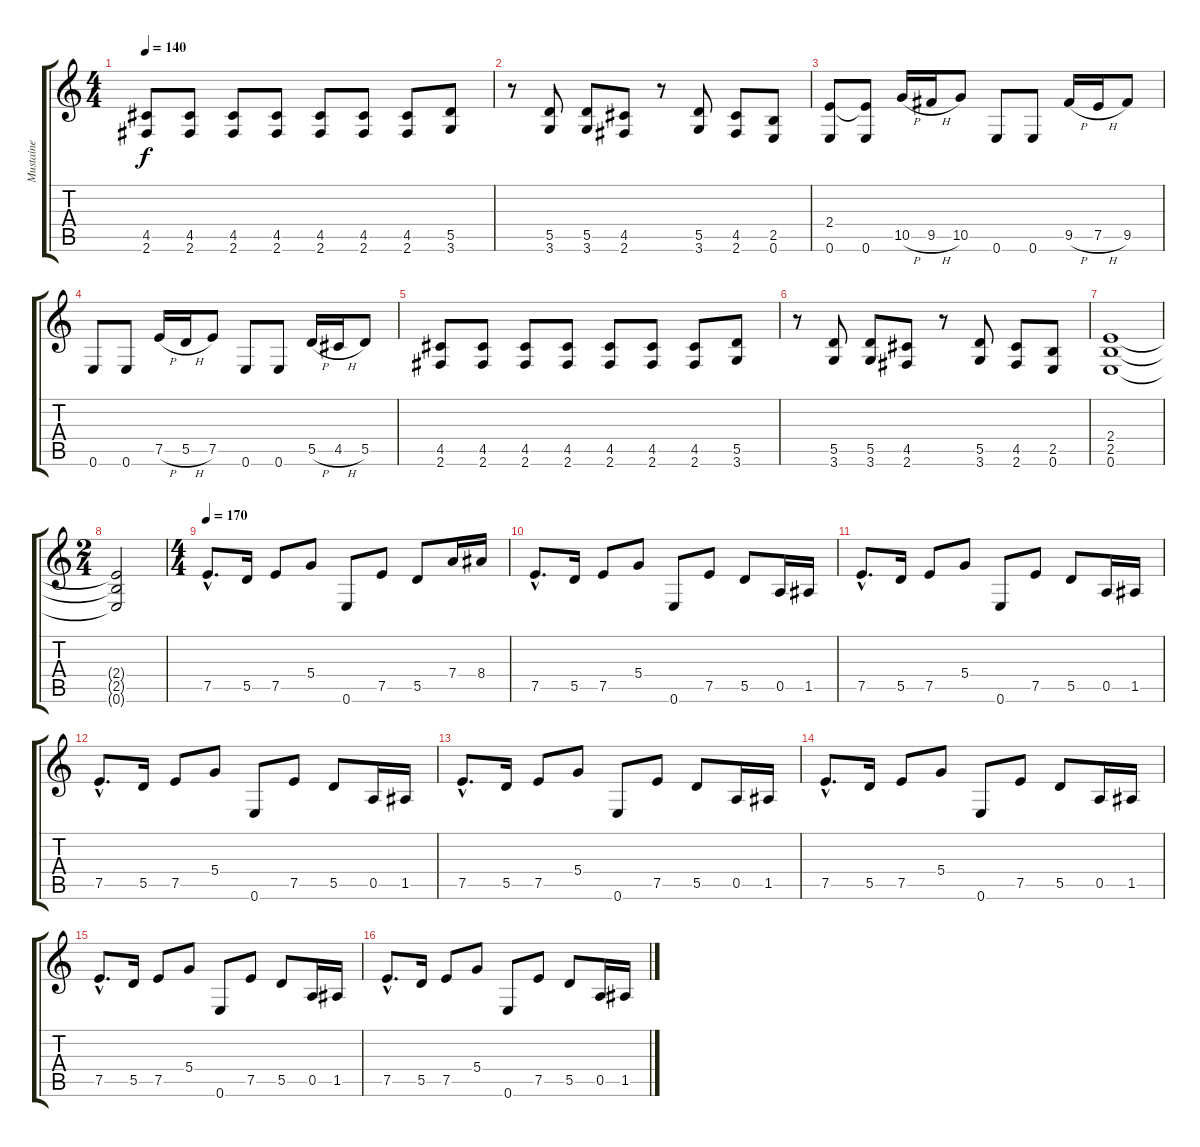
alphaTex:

\track ("Mustaine" "Mustaine") {instrument distortionguitar}
\staff {score tabs}
\tuning (E4 B3 G3 D3 A2 E2) {hide}
\ts (4 4)
\tempo 140
\clef g2
\ks c
(4.5 2.6).8{dy f volume 13} (4.5 2.6).8 (4.5 2.6).8 (4.5 2.6).8 (4.5 2.6).8 (4.5 2.6).8 (4.5 2.6).8 (5.5 3.6).8 |
r.8 (5.5 3.6).8 (5.5 3.6).8 (4.5 2.6).8 r.8 (5.5 3.6).8 (4.5 2.6).8 (2.5 0.6).8 |
(2.4 0.6).8 (2.4{t} 0.6).8 10.5{h}.16 9.5{h}.16 10.5.8 0.6.8 0.6.8 9.5{h}.16 7.5{h}.16 9.5.8 |
0.6.8 0.6.8 7.5{h}.16 5.5{h}.16 7.5.8 0.6.8 0.6.8 5.5{h}.16 4.5{h}.16 5.5.8 |
(4.5 2.6).8{volume 13} (4.5 2.6).8 (4.5 2.6).8 (4.5 2.6).8 (4.5 2.6).8 (4.5 2.6).8 (4.5 2.6).8 (5.5 3.6).8 |
r.8 (5.5 3.6).8 (5.5 3.6).8 (4.5 2.6).8 r.8 (5.5 3.6).8 (4.5 2.6).8 (2.5 0.6).8 |
(2.4 2.5 0.6).1 |
\ts (2 4)
(2.4{t} 2.5{t} 0.6{t}).2 |
\ts (4 4)
\tempo 170
7.5{hac}.8{d} 5.5.16 7.5.8 5.4.8 0.6.8 7.5.8 5.5.8 7.4.16 8.4.16 |
7.5{hac}.8{d} 5.5.16 7.5.8 5.4.8 0.6.8 7.5.8 5.5.8 0.5.16 1.5.16 |
7.5{hac}.8{d} 5.5.16 7.5.8 5.4.8 0.6.8 7.5.8 5.5.8 0.5.16 1.5.16 |
7.5{hac}.8{d} 5.5.16 7.5.8 5.4.8 0.6.8 7.5.8 5.5.8 0.5.16 1.5.16 |
7.5{hac}.8{d} 5.5.16 7.5.8 5.4.8 0.6.8 7.5.8 5.5.8 0.5.16 1.5.16 |
7.5{hac}.8{d} 5.5.16 7.5.8 5.4.8 0.6.8 7.5.8 5.5.8 0.5.16 1.5.16 |
7.5{hac}.8{d} 5.5.16 7.5.8 5.4.8 0.6.8 7.5.8 5.5.8 0.5.16 1.5.16 |
7.5{hac}.8{d} 5.5.16 7.5.8 5.4.8 0.6.8 7.5.8 5.5.8 0.5.16 1.5.16
